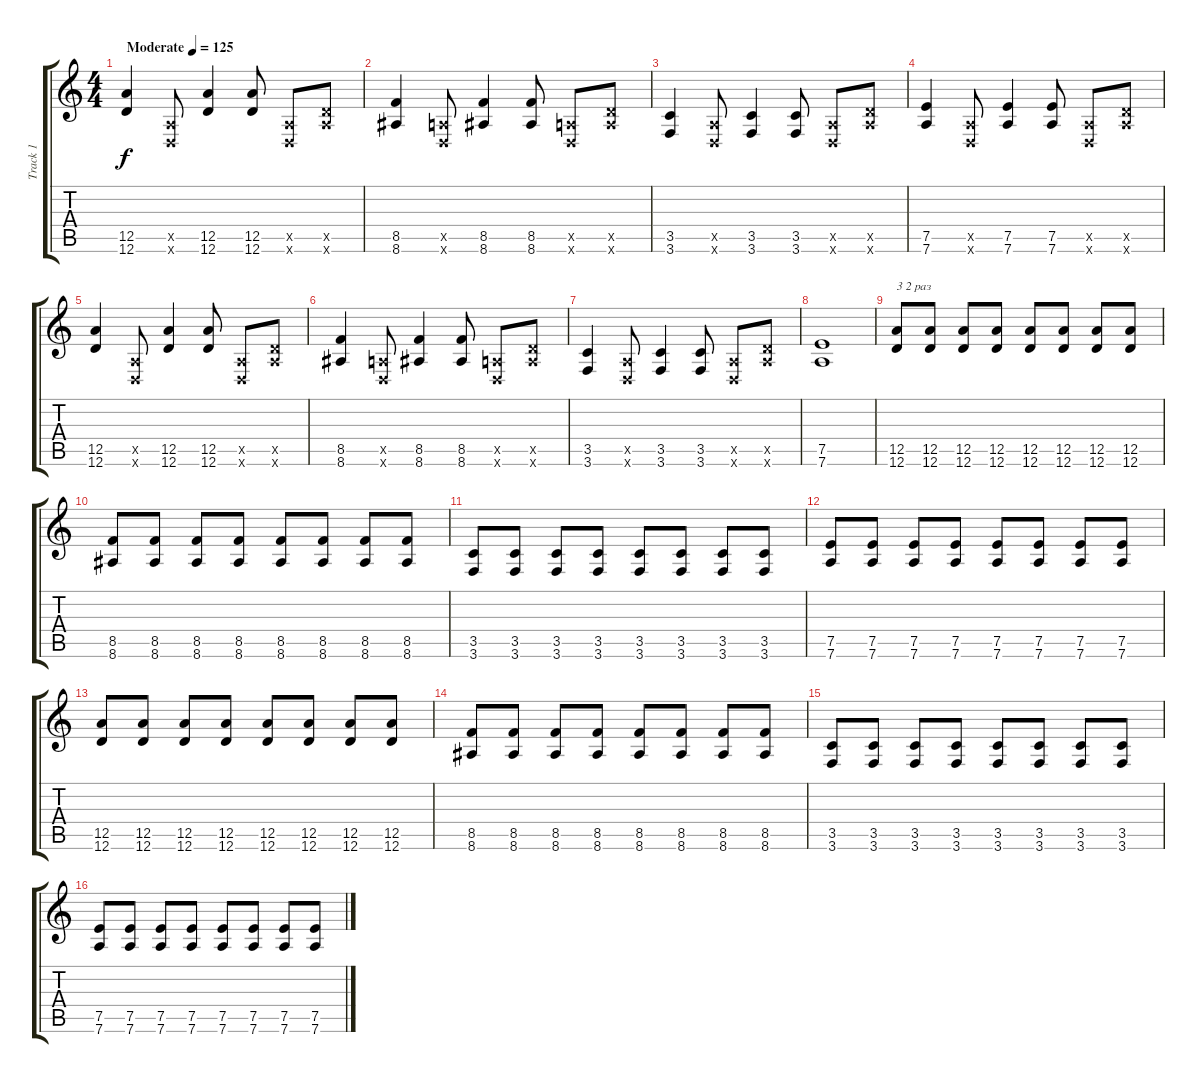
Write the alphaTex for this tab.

\track ("Track 1" "Track 1") {instrument acousticguitarsteel}
\staff {score tabs}
\tuning (E4 B3 G3 D3 A2 D2) {hide}
\ts (4 4)
\tempo (125 "Moderate")
\clef g2
\ks c
(12.5 12.6).4{dy f instrument acousticguitarsteel} (0.5{x} 0.6{x}).8 (12.5 12.6).4 (12.5 12.6).8 (0.5{x} 0.6{x}).8 (0.5{x} 12.6{x}).8 |
(8.5 8.6).4 (0.5{x} 0.6{x}).8 (8.5 8.6).4 (8.5 8.6).8 (0.5{x} 0.6{x}).8 (0.5{x} 12.6{x}).8 |
(3.5 3.6).4 (0.5{x} 0.6{x}).8 (3.5 3.6).4 (3.5 3.6).8 (0.5{x} 0.6{x}).8 (0.5{x} 12.6{x}).8 |
(7.5 7.6).4 (0.5{x} 0.6{x}).8 (7.5 7.6).4 (7.5 7.6).8 (0.5{x} 0.6{x}).8 (0.5{x} 12.6{x}).8 |
(12.5 12.6).4 (0.5{x} 0.6{x}).8 (12.5 12.6).4 (12.5 12.6).8 (0.5{x} 0.6{x}).8 (0.5{x} 12.6{x}).8 |
(8.5 8.6).4 (0.5{x} 0.6{x}).8 (8.5 8.6).4 (8.5 8.6).8 (0.5{x} 0.6{x}).8 (0.5{x} 12.6{x}).8 |
(3.5 3.6).4 (0.5{x} 0.6{x}).8 (3.5 3.6).4 (3.5 3.6).8 (0.5{x} 0.6{x}).8 (0.5{x} 12.6{x}).8 |
(7.5 7.6).1 |
(12.5 12.6).8{txt "3 2 раз" instrument distortionguitar} (12.5 12.6).8 (12.5 12.6).8 (12.5 12.6).8 (12.5 12.6).8 (12.5 12.6).8 (12.5 12.6).8 (12.5 12.6).8 |
(8.5 8.6).8 (8.5 8.6).8 (8.5 8.6).8 (8.5 8.6).8 (8.5 8.6).8 (8.5 8.6).8 (8.5 8.6).8 (8.5 8.6).8 |
(3.5 3.6).8 (3.5 3.6).8 (3.5 3.6).8 (3.5 3.6).8 (3.5 3.6).8 (3.5 3.6).8 (3.5 3.6).8 (3.5 3.6).8 |
(7.5 7.6).8 (7.5 7.6).8 (7.5 7.6).8 (7.5 7.6).8 (7.5 7.6).8 (7.5 7.6).8 (7.5 7.6).8 (7.5 7.6).8 |
(12.5 12.6).8 (12.5 12.6).8 (12.5 12.6).8 (12.5 12.6).8 (12.5 12.6).8 (12.5 12.6).8 (12.5 12.6).8 (12.5 12.6).8 |
(8.5 8.6).8 (8.5 8.6).8 (8.5 8.6).8 (8.5 8.6).8 (8.5 8.6).8 (8.5 8.6).8 (8.5 8.6).8 (8.5 8.6).8 |
(3.5 3.6).8 (3.5 3.6).8 (3.5 3.6).8 (3.5 3.6).8 (3.5 3.6).8 (3.5 3.6).8 (3.5 3.6).8 (3.5 3.6).8 |
(7.5 7.6).8 (7.5 7.6).8 (7.5 7.6).8 (7.5 7.6).8 (7.5 7.6).8 (7.5 7.6).8 (7.5 7.6).8 (7.5 7.6).8
